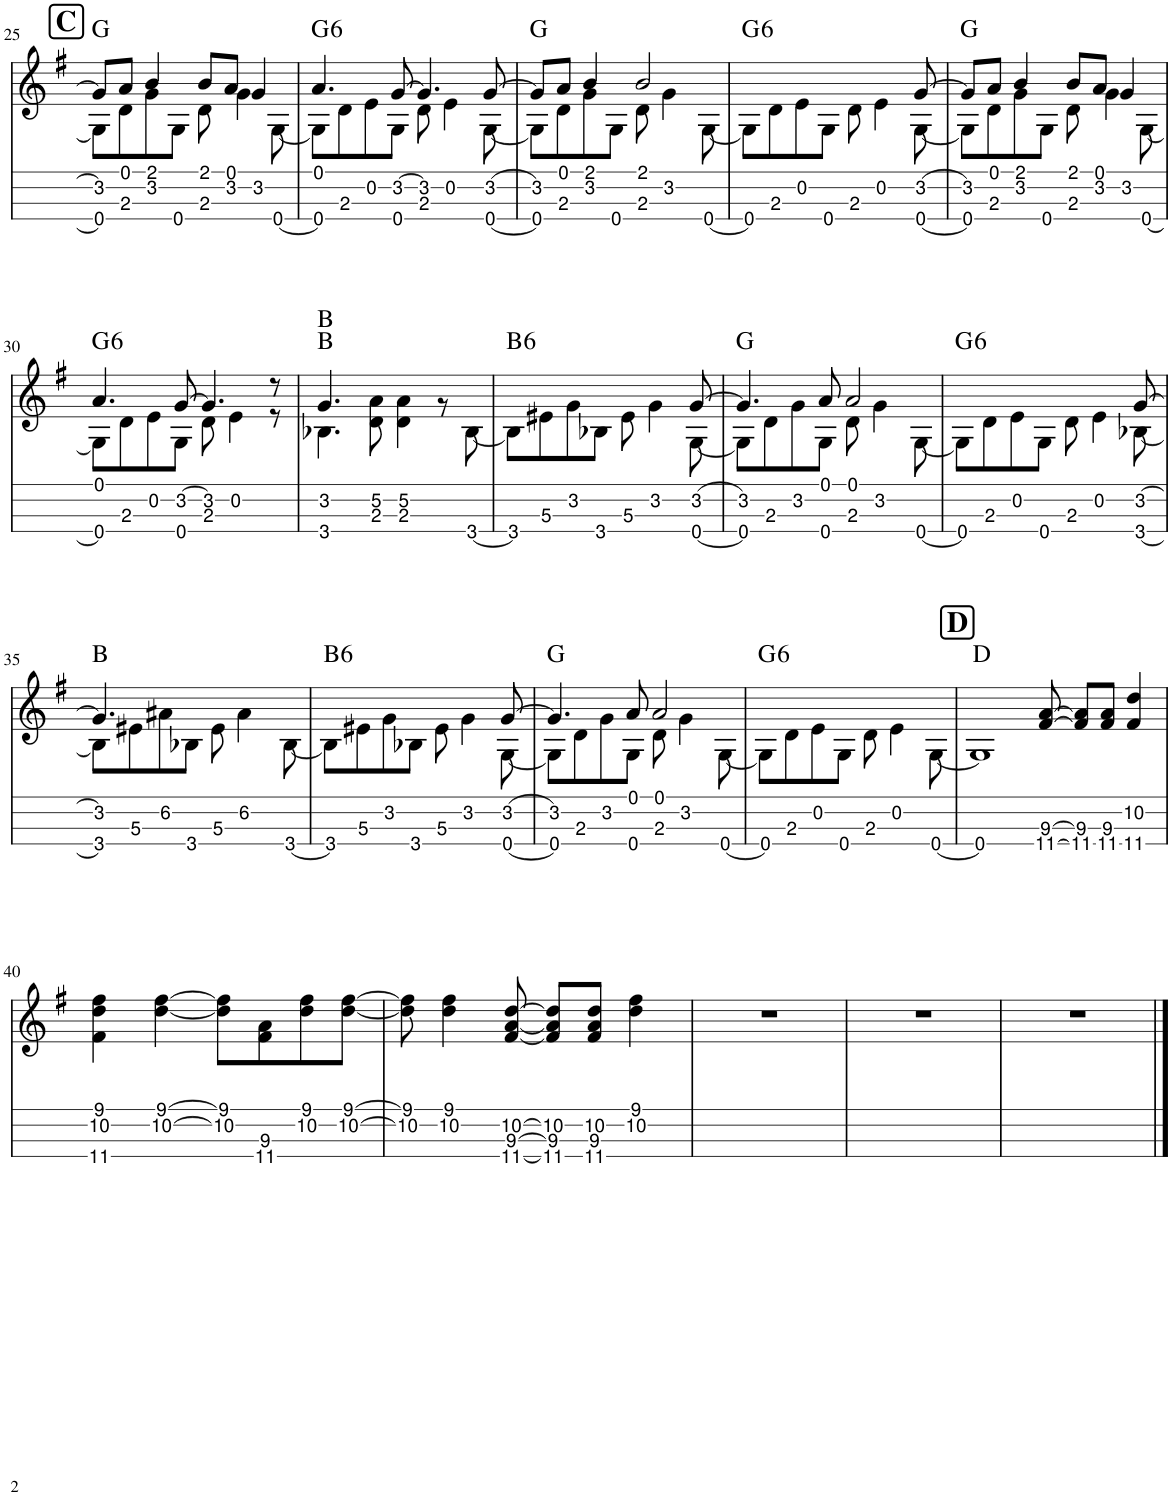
**kern	**kern	**harte
*part1	*part1	*part1
*staff2	*staff1	*
*I"Ukulele (Low G)	*	*
*I'Uk.	*	*
!!LO:PB:g=z
*	*clefG2	*
*k[f#]	*k[f#]	*
*M4/4	*M4/4	*
!!LO:REH:place=s1:a:B:cj:fs=14:t=C
=25	=25	=25
*^	*^	*
8gL]	8GL]	8g/L]	8G\L]	G:maj
8aJ	8dJ	8a/J	8d\	.
4b	8gL	4b/	8g\	.
.	8GJ	.	8G\J	.
8bL	8d	8b/L	8d\	.
8aJ	4g	8a/J	4g\	.
4g	.	4g/	.	.
.	[8G	.	[8G\	.
=26	=26	=26	=26	=26
!	!	!	!	!LO:H:kt=6
4.a	8GL]	4.a/	8G\L]	G:maj6
.	8dJ	.	8d\	.
.	8eL	.	8e\	.
[8g	8GJ	[8g/	8G\J	.
4.g]	8d	4.g/]	8d\	.
.	4e	.	4e\	.
[8g	[8G	[8g/	[8G\	.
=27	=27	=27	=27	=27
8gL]	8GL]	8g/L]	8G\L]	G:maj
8aJ	8dJ	8a/J	8d\	.
4b	8gL	4b/	8g\	.
.	8GJ	.	8G\J	.
2b	8d	2b/	8d\	.
.	4g	.	4g\	.
.	[8G	.	[8G\	.
=28	=28	=28	=28	=28
!	!	!	!	!LO:H:kt=6
2..r	8GL]	2..ryy	8G\L]	G:maj6
.	8dJ	.	8d\	.
.	8eL	.	8e\	.
.	8GJ	.	8G\J	.
.	8d	.	8d\	.
.	4e	.	4e\	.
[8g	[8G	[8g/	[8G\	.
=29	=29	=29	=29	=29
8gL]	8GL]	8g/L]	8G\L]	G:maj
8aJ	8dJ	8a/J	8d\	.
4b	8gL	4b/	8g\	.
.	8GJ	.	8G\J	.
8bL	8d	8b/L	8d\	.
8aJ	4g	8a/J	4g\	.
4g	.	4g/	.	.
.	[8G	.	[8G\	.
!!LO:LB:g=z	!!
=30	=30	=30	=30	=30
!	!	!	!	!LO:H:kt=6
4.a	8GL]	4.a/	8G\L]	G:maj6
.	8dJ	.	8d\	.
.	8eL	.	8e\	.
[8g	8GJ	[8g/	8G\J	.
4.g]	8d	4.g/]	8d\	.
.	4e	.	4e\	.
8r	8r	8r	8r	.
=31	=31	=31	=31	=31
4.g	4.B-X	4.g/	4.B-X\	B:maj B:maj
8ryy	8d 8a	8ryy	8d\ 8a\	.
2ryy	4d 4a	2ryy	4d\ 4a\	.
.	8r	.	8r	.
.	[8B-	.	[8B-\	.
=32	=32	=32	=32	=32
!	!	!	!	!LO:H:kt=6
2..r	8B-L]	2..ryy	8B-\L]	B:maj6
.	8e#XJ	.	8e#X\	.
.	8gL	.	8g\	.
.	8B-XJ	.	8B-X\J	.
.	8e#	.	8e#\	.
.	4g	.	4g\	.
[8g	[8G	[8g/	[8G\	.
=33	=33	=33	=33	=33
4.g]	8GL]	4.g/]	8G\L]	G:maj
.	8dJ	.	8d\	.
.	8gL	.	8g\	.
8a	8GJ	8a/	8G\J	.
2a	8d	2a/	8d\	.
.	4g	.	4g\	.
.	[8G	.	[8G\	.
=34	=34	=34	=34	=34
!	!	!	!	!LO:H:kt=6
2..r	8GL]	2..ryy	8G\L]	G:maj6
.	8dJ	.	8d\	.
.	8eL	.	8e\	.
.	8GJ	.	8G\J	.
.	8d	.	8d\	.
.	4e	.	4e\	.
[8g	[8B-	[8g/	[8B-X\	.
!!LO:LB:g=z	!!
=35	=35	=35	=35	=35
4.g]	8B-L]	4.g/]	8B-\L]	B:maj
.	8e#XJ	.	8e#X\	.
.	8a#XL	.	8a#X\	.
8r	8B-XJ	8ryy	8B-X\J	.
8r	8e#	8ryy	8e#\	.
8r	4a#X	8ryy	4a#\	.
4r	.	4ryy	.	.
.	[8B-	.	[8B-\	.
=36	=36	=36	=36	=36
!	!	!	!	!LO:H:kt=6
2..r	8B-L]	2..ryy	8B-\L]	B:maj6
.	8e#XJ	.	8e#X\	.
.	8gL	.	8g\	.
.	8B-XJ	.	8B-X\J	.
.	8e#	.	8e#\	.
.	4g	.	4g\	.
[8g	[8G	[8g/	[8G\	.
=37	=37	=37	=37	=37
4.g]	8GL]	4.g/]	8G\L]	G:maj
.	8dJ	.	8d\	.
.	8gL	.	8g\	.
8a	8GJ	8a/	8G\J	.
2a	8d	2a/	8d\	.
.	4g	.	4g\	.
.	[8G	.	[8G\	.
=38	=38	=38	=38	=38
!	!	!	!	!LO:H:kt=6
1r	8GL]	1ryy	8G\L]	G:maj6
.	8dJ	.	8d\	.
.	8eL	.	8e\	.
.	8GJ	.	8G\J	.
.	8d	.	8d\	.
.	4e	.	4e\	.
.	[8G	.	[8G\	.
!!LO:REH:place=s1:a:B:cj:fs=14:t=D	!!
=39	=39	=39	=39	=39
4r	1G]	4ryy	1G]	D:maj
8r	.	8ryy	.	.
[8f# [8a	.	[8f#/ [8a/	.	.
8f#]\ 8a]\L	.	8f#/] 8a/]L	.	.
8f#\ 8a\J	.	8f#/ 8a/J	.	.
4f# 4dd	.	4f#/ 4dd/	.	.
!!LO:LB:g=z	!!
=40	=40	=40	=40	=40
4f# 4dd 4ff#	1r	4f#\ 4dd\ 4ff#\	1ryy	.
[4dd [4ff#	.	[4dd\ [4ff#\	.	.
8dd]\ 8ff#]\L	.	8dd\] 8ff#\]L	.	.
8f#\ 8a\J	.	8f#\ 8a\	.	.
8dd\ 8ff#\L	.	8dd\ 8ff#\	.	.
[8dd\ [8ff#\J	.	[8dd\ [8ff#\J	.	.
*v	*v	*	*	*
*	*v	*v	*
=41	=41	=41
8dd] 8ff#]	8dd\] 8ff#\]	.
4dd 4ff#	4dd\ 4ff#\	.
[8f# [8a [8dd	[8f#/ [8a/ [8dd/	.
8f#]\ 8a]\ 8dd]\L	8f#/] 8a/] 8dd/]L	.
8f#\ 8a\ 8dd\J	8f#/ 8a/ 8dd/J	.
4dd 4ff#	4dd\ 4ff#\	.
=42	=42	=42
1r	1r	.
=43	=43	=43
1r	1r	.
=44	=44	=44
1r	1r	.
==	==	==
*-	*-	*-
